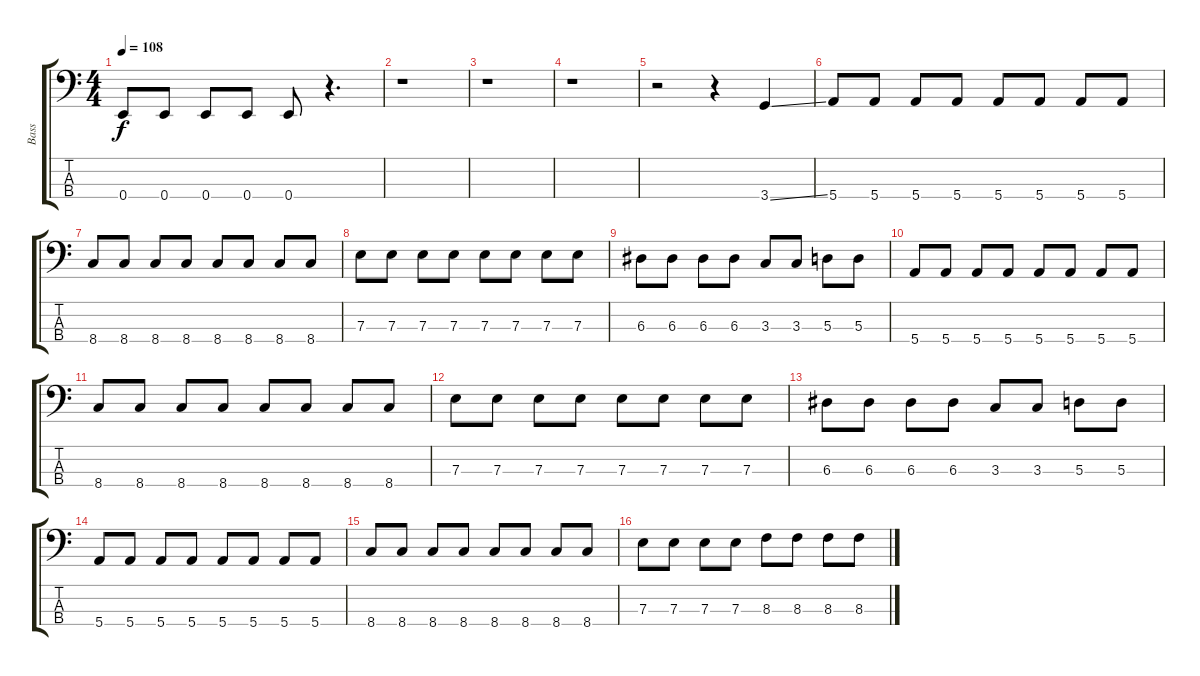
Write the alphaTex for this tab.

\track ("Bass " "Bass ") {instrument electricbassfinger}
\staff {score tabs}
\tuning (G2 D2 A1 E1) {hide}
\ts (4 4)
\tempo 108
\clef f4
\ks c
0.4.8{dy f} 0.4.8 0.4.8 0.4.8 0.4.8 r.4{d} |
r.1 |
r.1 |
r.1 |
r.2 r.4 3.4{ss}.4 |
5.4.8 5.4.8 5.4.8 5.4.8 5.4.8 5.4.8 5.4.8 5.4.8 |
8.4.8 8.4.8 8.4.8 8.4.8 8.4.8 8.4.8 8.4.8 8.4.8 |
7.3.8 7.3.8 7.3.8 7.3.8 7.3.8 7.3.8 7.3.8 7.3.8 |
6.3.8 6.3.8 6.3.8 6.3.8 3.3.8 3.3.8 5.3.8 5.3.8 |
5.4.8 5.4.8 5.4.8 5.4.8 5.4.8 5.4.8 5.4.8 5.4.8 |
8.4.8 8.4.8 8.4.8 8.4.8 8.4.8 8.4.8 8.4.8 8.4.8 |
7.3.8 7.3.8 7.3.8 7.3.8 7.3.8 7.3.8 7.3.8 7.3.8 |
6.3.8 6.3.8 6.3.8 6.3.8 3.3.8 3.3.8 5.3.8 5.3.8 |
5.4.8 5.4.8 5.4.8 5.4.8 5.4.8 5.4.8 5.4.8 5.4.8 |
8.4.8 8.4.8 8.4.8 8.4.8 8.4.8 8.4.8 8.4.8 8.4.8 |
7.3.8 7.3.8 7.3.8 7.3.8 8.3.8 8.3.8 8.3.8 8.3.8
